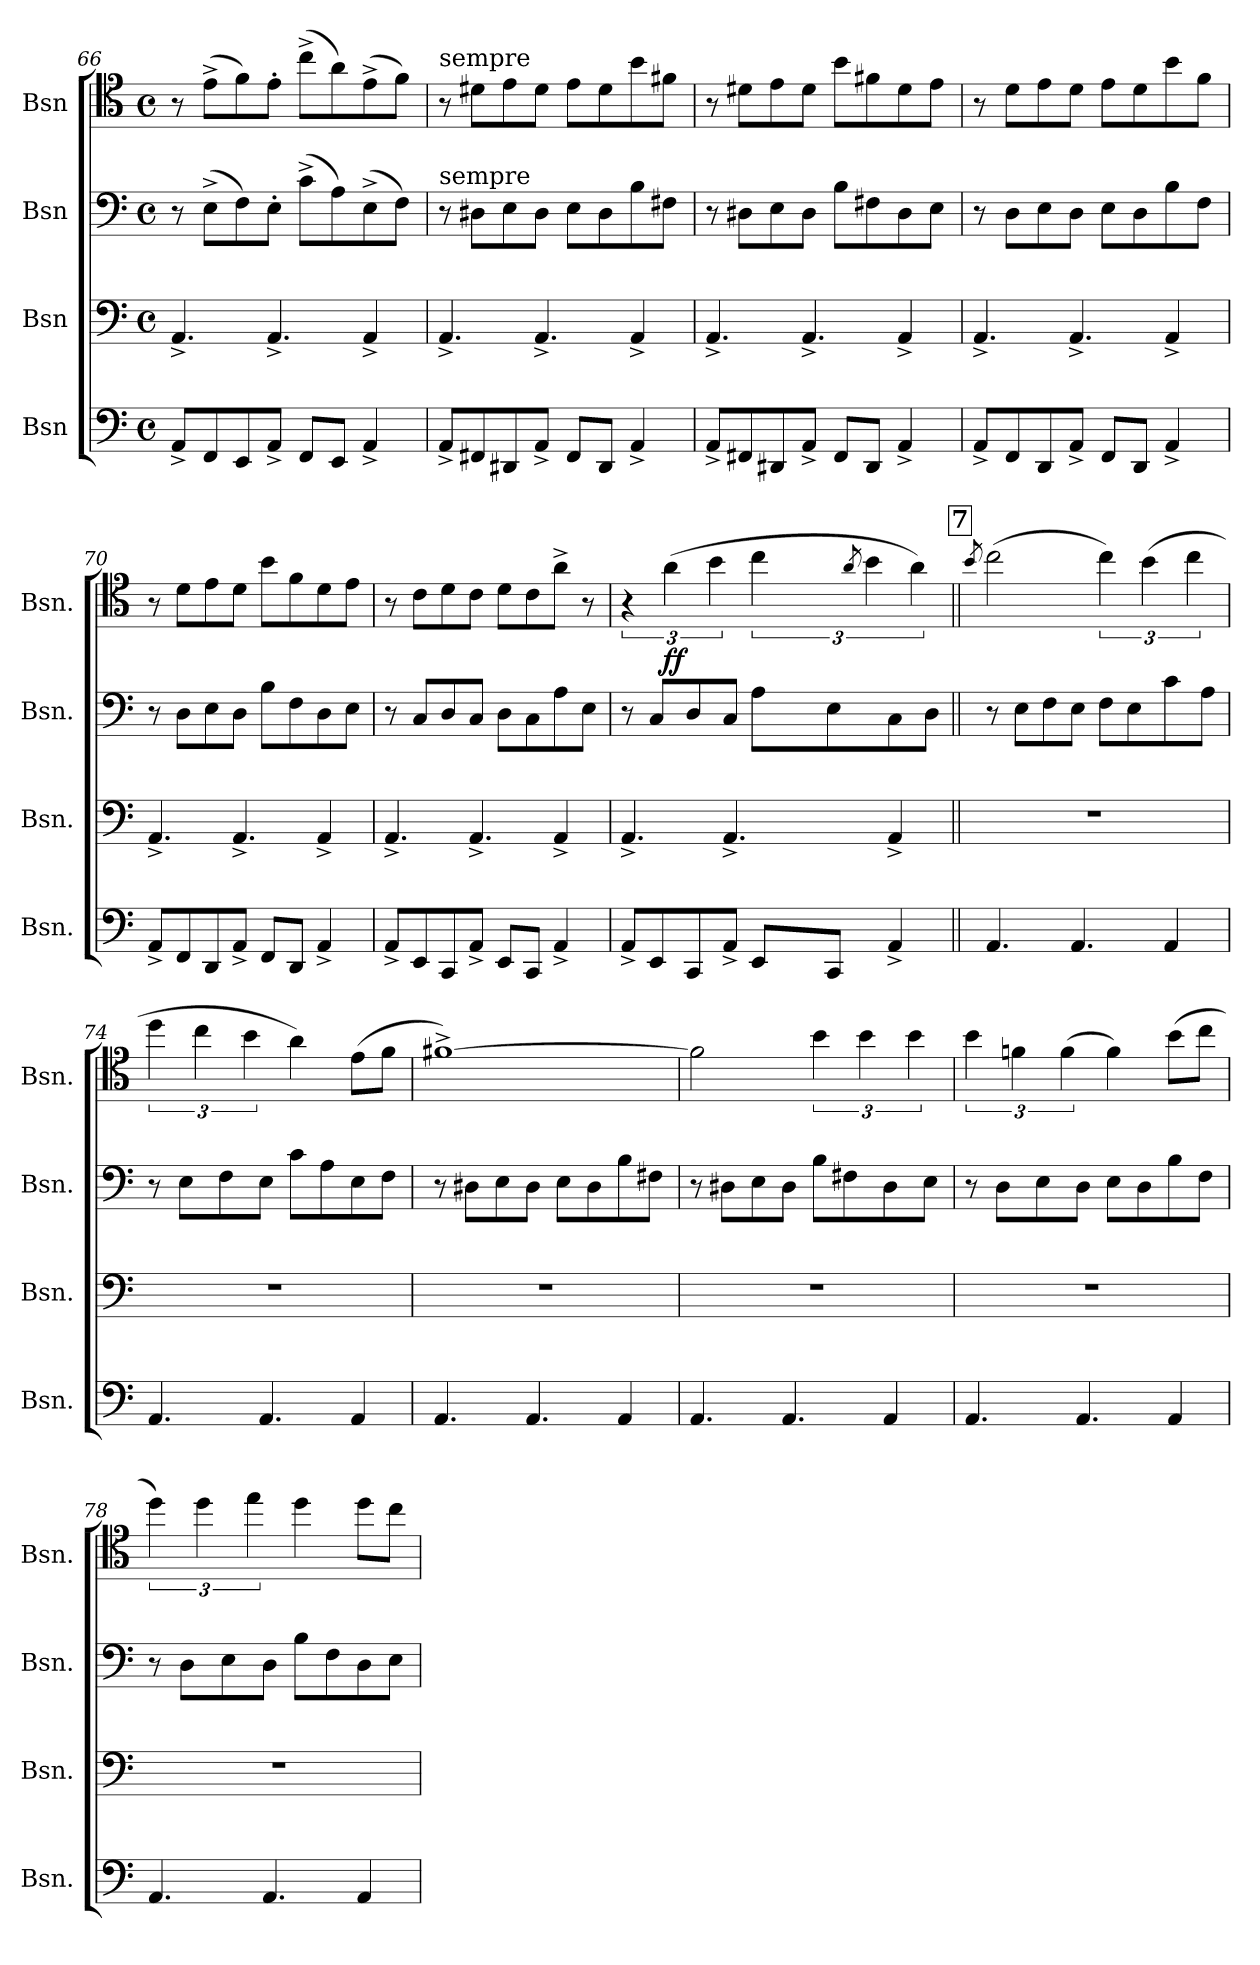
**kern	**kern	**kern	**kern	**dynam
*part4	*part3	*part2	*part1	*part1
*staff4	*staff3	*staff2	*staff1	*staff1
*I"Bsn	*I"Bsn	*I"Bsn	*I"Bsn	*
*I'Bsn.	*I'Bsn.	*I'Bsn.	*I'Bsn.	*
*clefF4	*clefF4	*clefF4	*clefC4	*
*k[]	*k[]	*k[]	*k[]	*
*M4/4	*M4/4	*M4/4	*M4/4	*
*met(c)	*met(c)	*met(c)	*met(c)	*
=66	=66	=66	=66	=66
8AA^/L	4.AA^/	8r	8r	.
8FF/	.	(>8E^\L	(>8e^\L	.
8EE/	.	8F\)	8f\)	.
8AA^/J	4.AA^/	8E'\J	8e'\J	.
8FF/L	.	(>8c^\L	(>8cc^\L	.
8EE/J	.	8A\)	8a\)	.
4AA^/	4AA^/	(>8E^\	(>8e^\	.
.	.	8F\J)	8f\J)	.
!!LO:LB:g=z
=67	=67	=67	=67	=67
!	!	!	!LO:TX:a:t=sempre	!
!	!	!LO:TX:a:t=sempre	!	!
8AA^/L	4.AA^/	8r	8r	.
8FF#X/	.	8D#X\L	8d#X\L	.
8DD#X/	.	8E\	8e\	.
8AA^/J	4.AA^/	8D#\J	8d#\J	.
8FF#/L	.	8E\L	8e\L	.
8DD#/J	.	8D#\	8d#\	.
4AA^/	4AA^/	8B\	8b\	.
.	.	8F#X\J	8f#X\J	.
=68	=68	=68	=68	=68
8AA^/L	4.AA^/	8r	8r	.
8FF#X/	.	8D#X\L	8d#X\L	.
8DD#X/	.	8E\	8e\	.
8AA^/J	4.AA^/	8D#\J	8d#\J	.
8FF#/L	.	8B\L	8b\L	.
8DD#/J	.	8F#X\	8f#X\	.
4AA^/	4AA^/	8D#\	8d#\	.
.	.	8E\J	8e\J	.
=69	=69	=69	=69	=69
8AA^/L	4.AA^/	8r	8r	.
8FF/	.	8D\L	8d\L	.
8DD/	.	8E\	8e\	.
8AA^/J	4.AA^/	8D\J	8d\J	.
8FF/L	.	8E\L	8e\L	.
8DD/J	.	8D\	8d\	.
4AA^/	4AA^/	8B\	8b\	.
.	.	8F\J	8f\J	.
=70	=70	=70	=70	=70
8AA^/L	4.AA^/	8r	8r	.
8FF/	.	8D\L	8d\L	.
8DD/	.	8E\	8e\	.
8AA^/J	4.AA^/	8D\J	8d\J	.
8FF/L	.	8B\L	8b\L	.
8DD/J	.	8F\	8f\	.
4AA^/	4AA^/	8D\	8d\	.
.	.	8E\J	8e\J	.
=71	=71	=71	=71	=71
8AA^/L	4.AA^/	8r	8r	.
8EE/	.	8C/L	8c\L	.
8CC/	.	8D/	8d\	.
8AA^/J	4.AA^/	8C/J	8c\J	.
8EE/L	.	8D\L	8d\L	.
8CC/J	.	8C\	8c\	.
4AA^/	4AA^/	8A\	8a^\J	.
.	.	8E\J	8r	.
=72	=72	=72	=72	=72
8AA^/L	4.AA^/	8r	6r	.
8EE/	.	8C/L	.	.
!	!	!	!	!LO:DY:b
.	.	.	(>6a\	ff
8CC/	.	8D/	.	.
.	.	.	6b\	.
8AA^/J	4.AA^/	8C/J	.	.
8EE/L	.	8A\L	6cc\	.
8CC/J	.	8E\	.	.
.	.	.	8qa/	.
.	.	.	6b\	.
4AA^/	4AA^/	8C\	.	.
.	.	.	6a\)	.
.	.	8D\J	.	.
!!LO:PB:g=z
!!LO:REH:place=s1:a:B:fs=14:t=7
=73||	=73||	=73||	=73||	=73||
.	.	.	8qb/	.
4.AA/	1r	8r	(>2cc\	.
.	.	8E\L	.	.
.	.	8F\	.	.
4.AA/	.	8E\J	.	.
.	.	8F\L	6cc\)	.
.	.	8E\	.	.
.	.	.	(>6b\	.
4AA/	.	8c\	.	.
.	.	.	6cc\	.
.	.	8A\J	.	.
=74	=74	=74	=74	=74
4.AA/	1r	8r	6dd\	.
.	.	8E\L	.	.
.	.	.	6cc\	.
.	.	8F\	.	.
.	.	.	6b\	.
4.AA/	.	8E\J	.	.
.	.	8c\L	4a\)	.
.	.	8A\	.	.
4AA/	.	8E\	(>8e\L	.
.	.	8F\J	8f\J	.
=75	=75	=75	=75	=75
4.AA/	1r	8r	[1f#X^)	.
.	.	8D#X\L	.	.
.	.	8E\	.	.
4.AA/	.	8D#\J	.	.
.	.	8E\L	.	.
.	.	8D#\	.	.
4AA/	.	8B\	.	.
.	.	8F#X\J	.	.
=76	=76	=76	=76	=76
4.AA/	1r	8r	2f#\]	.
.	.	8D#X\L	.	.
.	.	8E\	.	.
4.AA/	.	8D#\J	.	.
.	.	8B\L	6b\	.
.	.	8F#X\	.	.
.	.	.	6b\	.
4AA/	.	8D#\	.	.
.	.	.	6b\	.
.	.	8E\J	.	.
=77	=77	=77	=77	=77
4.AA/	1r	8r	6b\	.
.	.	8D\L	.	.
.	.	.	6fn\	.
.	.	8E\	.	.
.	.	.	(>6f\	.
4.AA/	.	8D\J	.	.
.	.	8E\L	4f\)	.
.	.	8D\	.	.
4AA/	.	8B\	(>8b\L	.
.	.	8F\J	8cc\J	.
!!LO:LB:g=z
=78	=78	=78	=78	=78
4.AA/	1r	8r	6dd\)	.
.	.	8D\L	.	.
.	.	.	6dd\	.
.	.	8E\	.	.
.	.	.	6ee\	.
4.AA/	.	8D\J	.	.
.	.	8B\L	4dd\	.
.	.	8F\	.	.
4AA/	.	8D\	8dd\L	.
.	.	8E\J	8cc\J	.
=	=	=	=	=
*-	*-	*-	*-	*-
